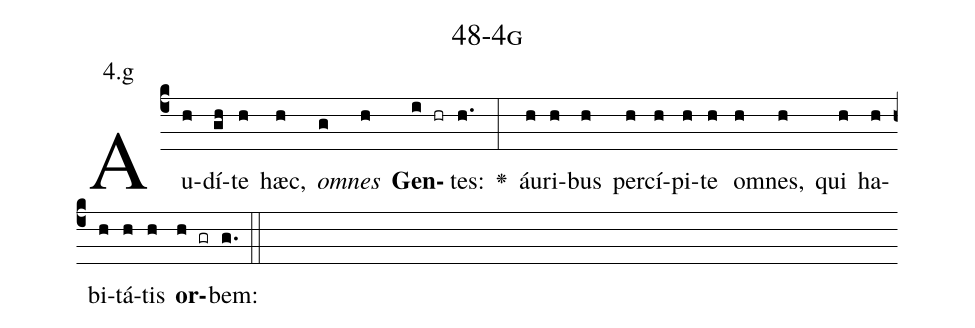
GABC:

name: 48-4g;
annotation: 4.g;
%%
(c4)Au(h)dí(gh)te(h) hæc,(h) <i>om</i>(g)<i>nes</i>(h) <b>Gen</b>(i hr)tes:(h.) <v>\greheightstar</v>(:) áu(h)ri(h)bus(h) per(h)cí(h)pi(h)te(h) om(h)nes,(h) qui(h) ha(h)bi(h)tá(h)tis(h) <b>or</b>(h gr)bem:(g.) (::)


%E(h) u(h) o(h) u(h) a(h) e.(g.) (::)
